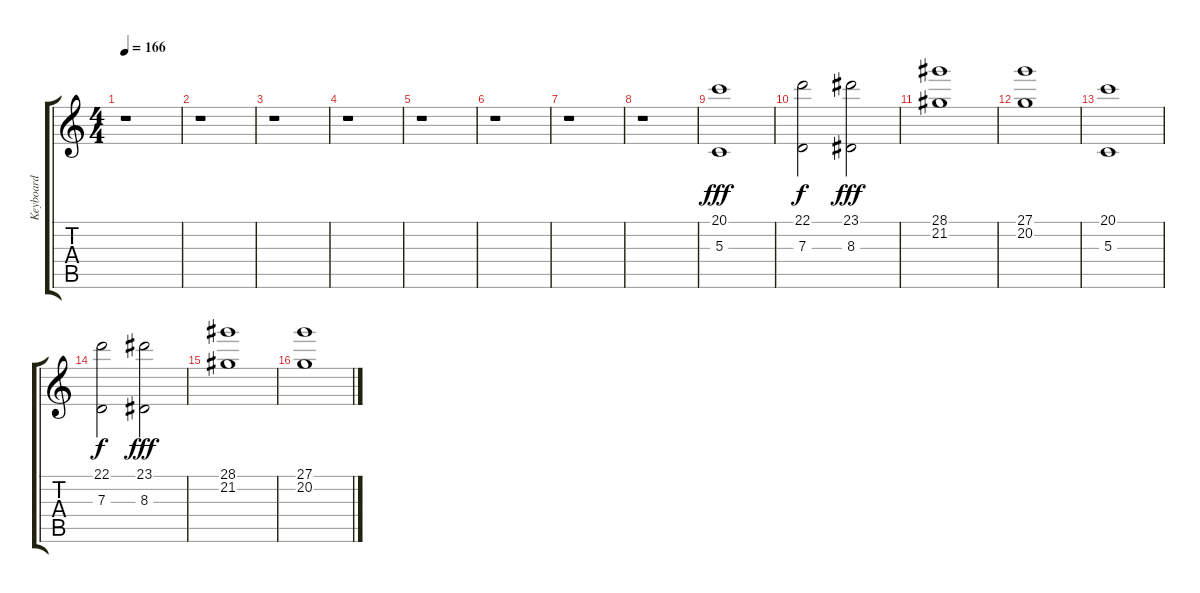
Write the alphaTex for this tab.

\track ("Keyboard" "Keyboard") {instrument pad4choir}
\staff {score tabs}
\tuning (E4 B3 G3 D3 A2 E2) {hide}
\ts (4 4)
\tempo 166
\clef g2
\ks c
r.1{dy f} |
r.1 |
r.1 |
r.1 |
r.1 |
r.1 |
r.1 |
r.1 |
(20.1 5.3).1{dy fff volume 13 balance 2} |
(22.1 7.3).2{dy f} (23.1 8.3).2{dy fff} |
(28.1 21.2).1 |
(27.1 20.2).1 |
(20.1 5.3).1 |
(22.1 7.3).2{dy f} (23.1 8.3).2{dy fff} |
(28.1 21.2).1 |
(27.1 20.2).1
